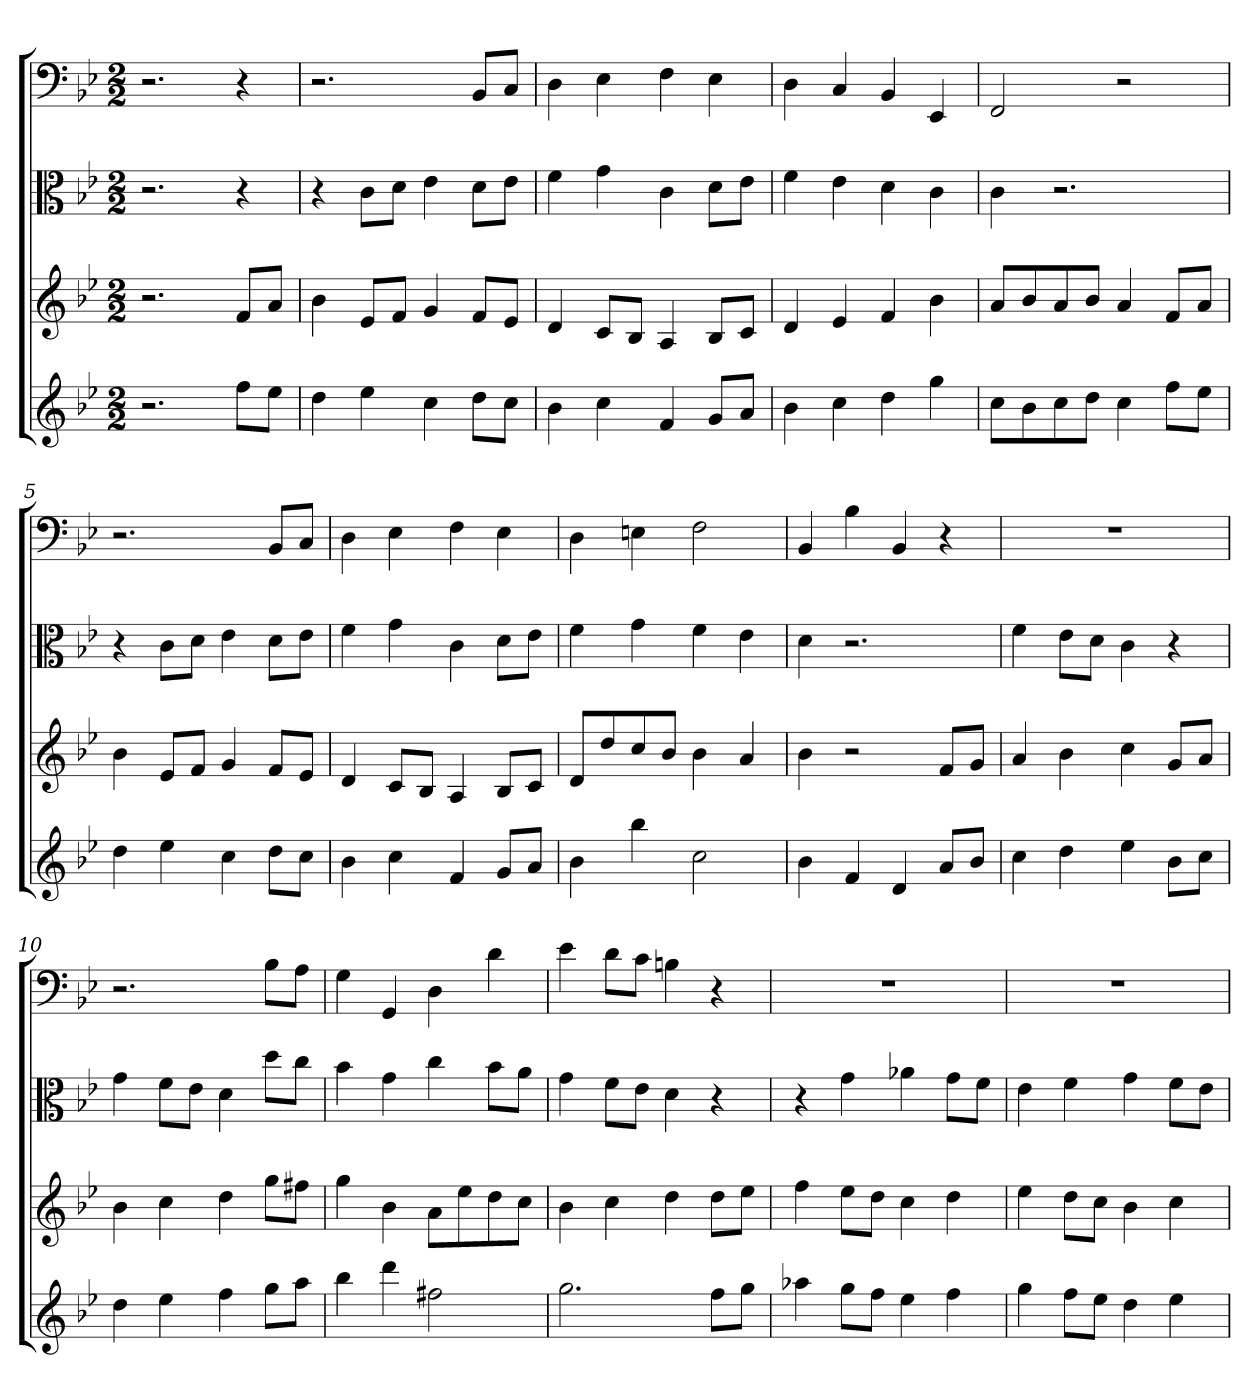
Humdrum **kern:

**kern	**kern	**kern	**kern
*part4	*part3	*part2	*part1
*staff4	*staff3	*staff2	*staff1
*	*	*clefC3	*clefF4
*k[b-e-]	*k[b-e-]	*k[b-e-]	*k[b-e-]
*B-:	*B-:	*B-:	*B-:
*M2/2	*M2/2	*M2/2	*M2/2
=	=	=	=
2.r	2.r	2.r	2.r
8ffL	8fL	4r	4r
8ee-J	8aJ	.	.
=1	=1	=1	=1
4dd	4b-	4r	2.r
4ee-	8e-L	8c\L	.
.	8fJ	8d\J	.
4cc	4g	4e-	.
8ddL	8fL	8d\L	8BB-/L
8ccJ	8e-J	8e-\J	8C/J
=2	=2	=2	=2
4b-	4d	4f	4D
4cc	8cL	4g	4E-
.	8B-J	.	.
4f	4A	4c	4F
8gL	8B-L	8d\L	4E-
8aJ	8cJ	8e-\J	.
=3	=3	=3	=3
4b-	4d	4f	4D
4cc	4e-	4e-	4C
4dd	4f	4d	4BB-
4gg	4b-	4c	4EE-
=4	=4	=4	=4
8ccL	8aL	4c	2FF
8b-	8b-	.	.
8cc	8a	2.r	.
8ddJ	8b-J	.	.
4cc	4a	.	2r
8ffL	8fL	.	.
8ee-J	8aJ	.	.
=5	=5	=5	=5
4dd	4b-	4r	2.r
4ee-	8e-L	8c\L	.
.	8fJ	8d\J	.
4cc	4g	4e-	.
8ddL	8fL	8d\L	8BB-/L
8ccJ	8e-J	8e-\J	8C/J
=6	=6	=6	=6
4b-	4d	4f	4D
4cc	8cL	4g	4E-
.	8B-J	.	.
4f	4A	4c	4F
8gL	8B-L	8d\L	4E-
8aJ	8cJ	8e-\J	.
=7	=7	=7	=7
4b-	8dL	4f	4D
.	8dd	.	.
4bb-	8cc	4g	4En
.	8b-J	.	.
2cc	4b-	4f	2F
.	4a	4e-	.
=8	=8	=8	=8
4b-	4b-	4d	4BB-
4f	2r	2.r	4B-
4d	.	.	4BB-
8aL	8fL	.	4r
8b-J	8gJ	.	.
=9	=9	=9	=9
4cc	4a	4f	1r
4dd	4b-	8e-\L	.
.	.	8d\J	.
4ee-	4cc	4c	.
8b-L	8gL	4r	.
8ccJ	8aJ	.	.
=10	=10	=10	=10
4dd	4b-	4g	2.r
4ee-	4cc	8f\L	.
.	.	8e-\J	.
4ff	4dd	4d	.
8ggL	8ggL	8dd\L	8B-\L
8aaJ	8ff#XJ	8cc\J	8A\J
=11	=11	=11	=11
4bb-	4gg	4b-	4G
4ddd	4b-	4g	4GG
2ff#X	8aL	4cc	4D
.	8ee-	.	.
.	8dd	8b-\L	4d
.	8ccJ	8a\J	.
=12	=12	=12	=12
2.gg	4b-	4g	4e-
.	4cc	8f\L	8d\L
.	.	8e-\J	8c\J
.	4dd	4d	4Bn
8ffL	8ddL	4r	4r
8ggJ	8ee-J	.	.
=13	=13	=13	=13
4aa-X	4ff	4r	1r
8ggL	8ee-L	4g	.
8ffJ	8ddJ	.	.
4ee-	4cc	4a-X	.
4ff	4dd	8g\L	.
.	.	8f\J	.
=14	=14	=14	=14
4gg	4ee-	4e-	1r
8ffL	8ddL	4f	.
8ee-J	8ccJ	.	.
4dd	4b-	4g	.
4ee-	4cc	8f\L	.
.	.	8e-\J	.
=	=	=	=
*-	*-	*-	*-
